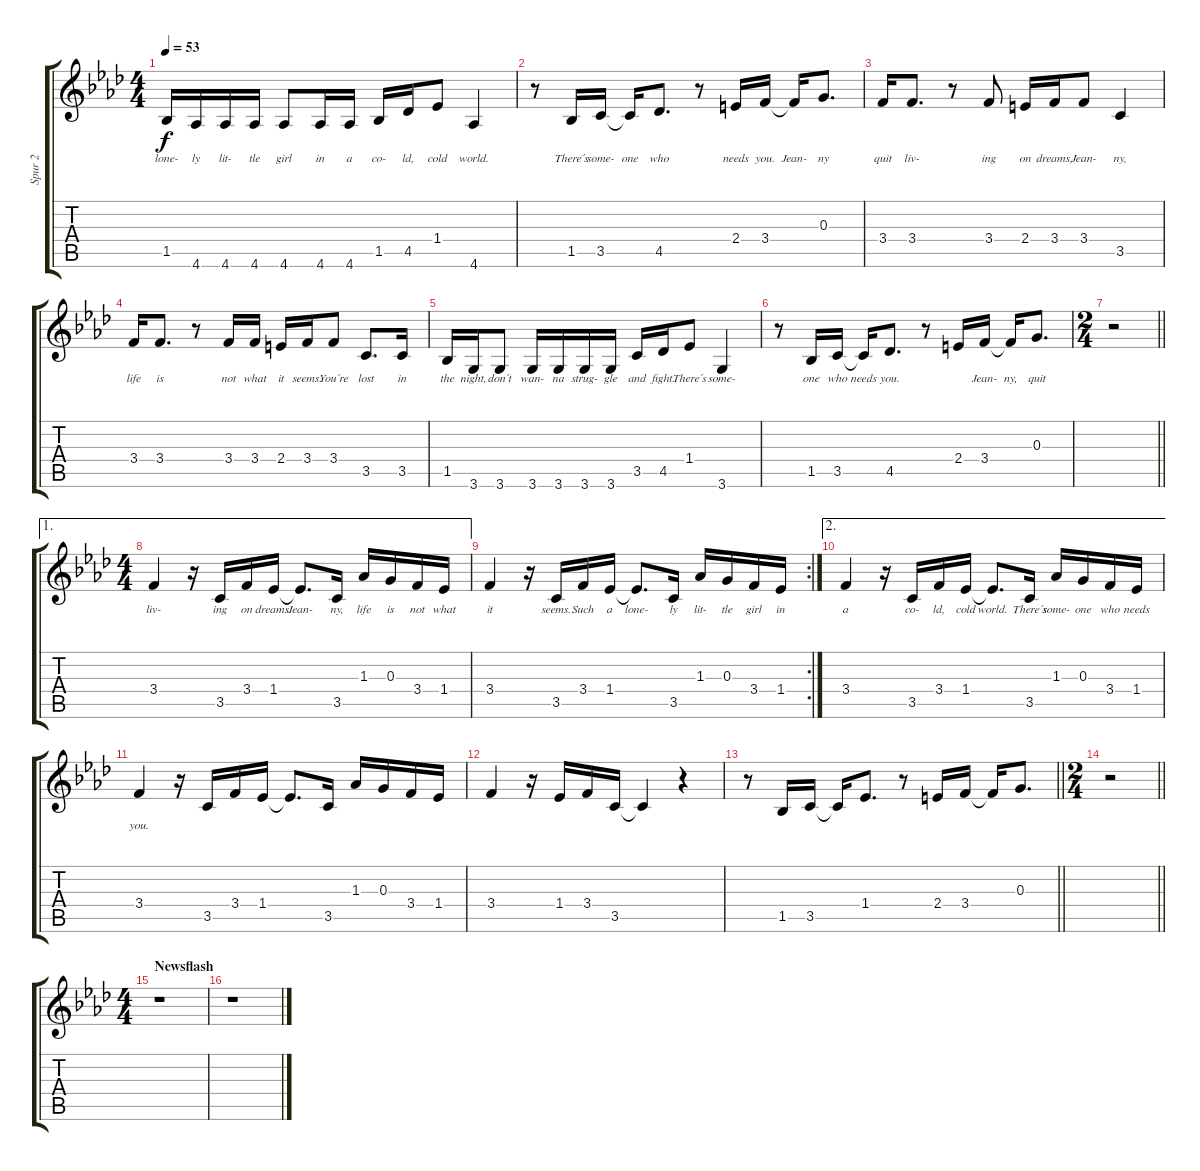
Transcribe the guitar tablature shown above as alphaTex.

\track ("Spur 2" "Spur 2") {instrument acousticguitarnylon}
\staff {score tabs}
\tuning (E4 B3 G3 D3 A2 E2) {hide}
\ts (4 4)
\tempo 53
\clef g2
\ks ab
1.5.16{lyrics (0 "lone-") lyrics (1 "") lyrics (2 "") lyrics (3 "") lyrics (4 "") dy f} 4.6.16{lyrics (0 "ly") lyrics (1 "") lyrics (2 "") lyrics (3 "") lyrics (4 "")} 4.6.16{lyrics (0 "lit-") lyrics (1 "") lyrics (2 "") lyrics (3 "") lyrics (4 "")} 4.6.16{lyrics (0 "tle") lyrics (1 "") lyrics (2 "") lyrics (3 "") lyrics (4 "")} 4.6.8{lyrics (0 "girl") lyrics (1 "") lyrics (2 "") lyrics (3 "") lyrics (4 "")} 4.6.16{lyrics (0 "in") lyrics (1 "") lyrics (2 "") lyrics (3 "") lyrics (4 "")} 4.6.16{lyrics (0 "a") lyrics (1 "") lyrics (2 "") lyrics (3 "") lyrics (4 "")} 1.5.16{lyrics (0 "co-") lyrics (1 "") lyrics (2 "") lyrics (3 "") lyrics (4 "")} 4.5.16{lyrics (0 "ld,") lyrics (1 "") lyrics (2 "") lyrics (3 "") lyrics (4 "")} 1.4.8{lyrics (0 "cold") lyrics (1 "") lyrics (2 "") lyrics (3 "") lyrics (4 "")} 4.6.4{lyrics (0 "world.") lyrics (1 "") lyrics (2 "") lyrics (3 "") lyrics (4 "")} |
r.8 1.5.16{lyrics (0 "There´s") lyrics (1 "") lyrics (2 "") lyrics (3 "") lyrics (4 "")} 3.5.16{lyrics (0 "some-") lyrics (1 "") lyrics (2 "") lyrics (3 "") lyrics (4 "")} 3.5{t}.16{lyrics (0 "one") lyrics (1 "") lyrics (2 "") lyrics (3 "") lyrics (4 "")} 4.5.8{d lyrics (0 "who") lyrics (1 "") lyrics (2 "") lyrics (3 "") lyrics (4 "")} r.8 2.4.16{lyrics (0 "needs") lyrics (1 "") lyrics (2 "") lyrics (3 "") lyrics (4 "")} 3.4.16{lyrics (0 "you.") lyrics (1 "") lyrics (2 "") lyrics (3 "") lyrics (4 "")} 3.4{t}.16{lyrics (0 "Jean-") lyrics (1 "") lyrics (2 "") lyrics (3 "") lyrics (4 "")} 0.3.8{d lyrics (0 "ny") lyrics (1 "") lyrics (2 "") lyrics (3 "") lyrics (4 "")} |
3.4.16{lyrics (0 "quit") lyrics (1 "") lyrics (2 "") lyrics (3 "") lyrics (4 "")} 3.4.8{d lyrics (0 "liv-") lyrics (1 "") lyrics (2 "") lyrics (3 "") lyrics (4 "")} r.8 3.4.8{lyrics (0 "ing") lyrics (1 "") lyrics (2 "") lyrics (3 "") lyrics (4 "")} 2.4.16{lyrics (0 "on") lyrics (1 "") lyrics (2 "") lyrics (3 "") lyrics (4 "")} 3.4.16{lyrics (0 "dreams,") lyrics (1 "") lyrics (2 "") lyrics (3 "") lyrics (4 "")} 3.4.8{lyrics (0 "Jean-") lyrics (1 "") lyrics (2 "") lyrics (3 "") lyrics (4 "")} 3.5.4{lyrics (0 "ny,") lyrics (1 "") lyrics (2 "") lyrics (3 "") lyrics (4 "")} |
3.4.16{lyrics (0 "life") lyrics (1 "") lyrics (2 "") lyrics (3 "") lyrics (4 "")} 3.4.8{d lyrics (0 "is") lyrics (1 "") lyrics (2 "") lyrics (3 "") lyrics (4 "")} r.8 3.4.16{lyrics (0 "not") lyrics (1 "") lyrics (2 "") lyrics (3 "") lyrics (4 "")} 3.4.16{lyrics (0 "what") lyrics (1 "") lyrics (2 "") lyrics (3 "") lyrics (4 "")} 2.4.16{lyrics (0 "it") lyrics (1 "") lyrics (2 "") lyrics (3 "") lyrics (4 "")} 3.4.16{lyrics (0 "seems.") lyrics (1 "") lyrics (2 "") lyrics (3 "") lyrics (4 "")} 3.4.8{lyrics (0 "You´re") lyrics (1 "") lyrics (2 "") lyrics (3 "") lyrics (4 "")} 3.5.8{d lyrics (0 "lost") lyrics (1 "") lyrics (2 "") lyrics (3 "") lyrics (4 "")} 3.5.16{lyrics (0 "in") lyrics (1 "") lyrics (2 "") lyrics (3 "") lyrics (4 "")} |
1.5.16{lyrics (0 "the") lyrics (1 "") lyrics (2 "") lyrics (3 "") lyrics (4 "")} 3.6.16{lyrics (0 "night,") lyrics (1 "") lyrics (2 "") lyrics (3 "") lyrics (4 "")} 3.6.8{lyrics (0 "don´t") lyrics (1 "") lyrics (2 "") lyrics (3 "") lyrics (4 "")} 3.6.16{lyrics (0 "wan-") lyrics (1 "") lyrics (2 "") lyrics (3 "") lyrics (4 "")} 3.6.16{lyrics (0 "na") lyrics (1 "") lyrics (2 "") lyrics (3 "") lyrics (4 "")} 3.6.16{lyrics (0 "strug-") lyrics (1 "") lyrics (2 "") lyrics (3 "") lyrics (4 "")} 3.6.16{lyrics (0 "gle") lyrics (1 "") lyrics (2 "") lyrics (3 "") lyrics (4 "")} 3.5.16{lyrics (0 "and") lyrics (1 "") lyrics (2 "") lyrics (3 "") lyrics (4 "")} 4.5.16{lyrics (0 "fight.") lyrics (1 "") lyrics (2 "") lyrics (3 "") lyrics (4 "")} 1.4.8{lyrics (0 "There´s") lyrics (1 "") lyrics (2 "") lyrics (3 "") lyrics (4 "")} 3.6.4{lyrics (0 "some-") lyrics (1 "") lyrics (2 "") lyrics (3 "") lyrics (4 "")} |
r.8 1.5.16{lyrics (0 "one") lyrics (1 "") lyrics (2 "") lyrics (3 "") lyrics (4 "")} 3.5.16{lyrics (0 "who") lyrics (1 "") lyrics (2 "") lyrics (3 "") lyrics (4 "")} 3.5{t}.16{lyrics (0 "needs") lyrics (1 "") lyrics (2 "") lyrics (3 "") lyrics (4 "")} 4.5.8{d lyrics (0 "you.") lyrics (1 "") lyrics (2 "") lyrics (3 "") lyrics (4 "")} r.8 2.4.16{lyrics (0 "") lyrics (1 "") lyrics (2 "") lyrics (3 "") lyrics (4 "")} 3.4.16{lyrics (0 "Jean-") lyrics (1 "") lyrics (2 "") lyrics (3 "") lyrics (4 "")} 3.4{t}.16{lyrics (0 "ny,") lyrics (1 "") lyrics (2 "") lyrics (3 "") lyrics (4 "")} 0.3.8{d lyrics (0 "quit") lyrics (1 "") lyrics (2 "") lyrics (3 "") lyrics (4 "")} |
\ts (2 4)
\barLineRight lightlight
r.2 |
\ae 1
\ts (4 4)
3.4.4{lyrics (0 "liv-") lyrics (1 "") lyrics (2 "") lyrics (3 "") lyrics (4 "") volume 8} r.16 3.5.16{lyrics (0 "ing") lyrics (1 "") lyrics (2 "") lyrics (3 "") lyrics (4 "")} 3.4.16{lyrics (0 "on") lyrics (1 "") lyrics (2 "") lyrics (3 "") lyrics (4 "")} 1.4.16{lyrics (0 "dreams.") lyrics (1 "") lyrics (2 "") lyrics (3 "") lyrics (4 "")} 1.4{t}.8{d lyrics (0 "Jean-") lyrics (1 "") lyrics (2 "") lyrics (3 "") lyrics (4 "")} 3.5.16{lyrics (0 "ny,") lyrics (1 "") lyrics (2 "") lyrics (3 "") lyrics (4 "")} 1.3.16{lyrics (0 "life") lyrics (1 "") lyrics (2 "") lyrics (3 "") lyrics (4 "")} 0.3.16{lyrics (0 "is") lyrics (1 "") lyrics (2 "") lyrics (3 "") lyrics (4 "")} 3.4.16{lyrics (0 "not") lyrics (1 "") lyrics (2 "") lyrics (3 "") lyrics (4 "")} 1.4.16{lyrics (0 "what") lyrics (1 "") lyrics (2 "") lyrics (3 "") lyrics (4 "")} |
\rc 2
3.4.4{lyrics (0 "it") lyrics (1 "") lyrics (2 "") lyrics (3 "") lyrics (4 "")} r.16 3.5.16{lyrics (0 "seems.") lyrics (1 "") lyrics (2 "") lyrics (3 "") lyrics (4 "")} 3.4.16{lyrics (0 "Such") lyrics (1 "") lyrics (2 "") lyrics (3 "") lyrics (4 "")} 1.4.16{lyrics (0 "a") lyrics (1 "") lyrics (2 "") lyrics (3 "") lyrics (4 "")} 1.4{t}.8{d lyrics (0 "lone-") lyrics (1 "") lyrics (2 "") lyrics (3 "") lyrics (4 "")} 3.5.16{lyrics (0 "ly") lyrics (1 "") lyrics (2 "") lyrics (3 "") lyrics (4 "")} 1.3.16{lyrics (0 "lit-") lyrics (1 "") lyrics (2 "") lyrics (3 "") lyrics (4 "")} 0.3.16{lyrics (0 "tle") lyrics (1 "") lyrics (2 "") lyrics (3 "") lyrics (4 "")} 3.4.16{lyrics (0 "girl") lyrics (1 "") lyrics (2 "") lyrics (3 "") lyrics (4 "")} 1.4.16{lyrics (0 "in") lyrics (1 "") lyrics (2 "") lyrics (3 "") lyrics (4 "")} |
\ae 2
3.4.4{lyrics (0 "a") lyrics (1 "") lyrics (2 "") lyrics (3 "") lyrics (4 "")} r.16 3.5.16{lyrics (0 "co-") lyrics (1 "") lyrics (2 "") lyrics (3 "") lyrics (4 "")} 3.4.16{lyrics (0 "ld,") lyrics (1 "") lyrics (2 "") lyrics (3 "") lyrics (4 "")} 1.4.16{lyrics (0 "cold") lyrics (1 "") lyrics (2 "") lyrics (3 "") lyrics (4 "")} 1.4{t}.8{d lyrics (0 "world.") lyrics (1 "") lyrics (2 "") lyrics (3 "") lyrics (4 "")} 3.5.16{lyrics (0 "There´s") lyrics (1 "") lyrics (2 "") lyrics (3 "") lyrics (4 "")} 1.3.16{lyrics (0 "some-") lyrics (1 "") lyrics (2 "") lyrics (3 "") lyrics (4 "")} 0.3.16{lyrics (0 "one") lyrics (1 "") lyrics (2 "") lyrics (3 "") lyrics (4 "")} 3.4.16{lyrics (0 "who") lyrics (1 "") lyrics (2 "") lyrics (3 "") lyrics (4 "")} 1.4.16{lyrics (0 "needs") lyrics (1 "") lyrics (2 "") lyrics (3 "") lyrics (4 "")} |
3.4.4{lyrics (0 "you.") lyrics (1 "") lyrics (2 "") lyrics (3 "") lyrics (4 "")} r.16 3.5.16{lyrics (0 "") lyrics (1 "") lyrics (2 "") lyrics (3 "") lyrics (4 "")} 3.4.16{lyrics (0 "") lyrics (1 "") lyrics (2 "") lyrics (3 "") lyrics (4 "")} 1.4.16{lyrics (0 "") lyrics (1 "") lyrics (2 "") lyrics (3 "") lyrics (4 "")} 1.4{t}.8{d lyrics (0 "") lyrics (1 "") lyrics (2 "") lyrics (3 "") lyrics (4 "")} 3.5.16{lyrics (0 "") lyrics (1 "") lyrics (2 "") lyrics (3 "") lyrics (4 "")} 1.3.16{lyrics (0 "") lyrics (1 "") lyrics (2 "") lyrics (3 "") lyrics (4 "")} 0.3.16{lyrics (0 "") lyrics (1 "") lyrics (2 "") lyrics (3 "") lyrics (4 "")} 3.4.16{lyrics (0 "") lyrics (1 "") lyrics (2 "") lyrics (3 "") lyrics (4 "")} 1.4.16{lyrics (0 "") lyrics (1 "") lyrics (2 "") lyrics (3 "") lyrics (4 "")} |
3.4.4{lyrics (0 "") lyrics (1 "") lyrics (2 "") lyrics (3 "") lyrics (4 "")} r.16 1.4.16{lyrics (0 "") lyrics (1 "") lyrics (2 "") lyrics (3 "") lyrics (4 "")} 3.4.16{lyrics (0 "") lyrics (1 "") lyrics (2 "") lyrics (3 "") lyrics (4 "")} 3.5.16{lyrics (0 "") lyrics (1 "") lyrics (2 "") lyrics (3 "") lyrics (4 "")} 3.5{t}.4{lyrics (0 "") lyrics (1 "") lyrics (2 "") lyrics (3 "") lyrics (4 "")} r.4 |
\barLineRight lightlight
r.8 1.5.16{lyrics (0 "") lyrics (1 "") lyrics (2 "") lyrics (3 "") lyrics (4 "")} 3.5.16{lyrics (0 "") lyrics (1 "") lyrics (2 "") lyrics (3 "") lyrics (4 "")} 3.5{t}.16{lyrics (0 "") lyrics (1 "") lyrics (2 "") lyrics (3 "") lyrics (4 "")} 1.4.8{d lyrics (0 "") lyrics (1 "") lyrics (2 "") lyrics (3 "") lyrics (4 "")} r.8 2.4.16{lyrics (0 "") lyrics (1 "") lyrics (2 "") lyrics (3 "") lyrics (4 "")} 3.4.16{lyrics (0 "") lyrics (1 "") lyrics (2 "") lyrics (3 "") lyrics (4 "")} 3.4{t}.16{lyrics (0 "") lyrics (1 "") lyrics (2 "") lyrics (3 "") lyrics (4 "")} 0.3.8{d lyrics (0 "") lyrics (1 "") lyrics (2 "") lyrics (3 "") lyrics (4 "")} |
\ts (2 4)
\barLineRight lightlight
r.2 |
\ts (4 4)
\section ("" "Newsflash")
r.1 |
r.1
